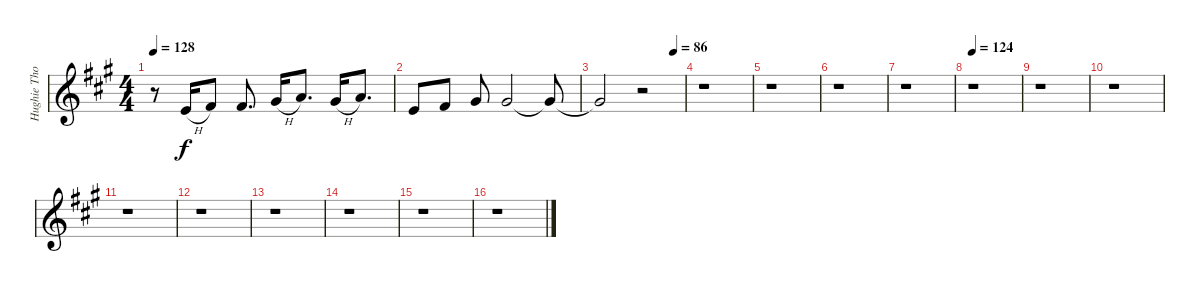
\track ("Hughie Thomasson Vocals" "Hughie Tho") {instrument violin}
\staff {score}
\tuning (E4 B3 G3 D3 A2 E2) {hide}
\ts (4 4)
\tempo 128
\clef g2
\ks a
r.8{dy f} 9.3{h}.16 11.3.8 11.3.8{d} 9.2{h}.16 10.2.8{d} 9.2{h}.16 10.2.8{d} |
9.3.8 11.3.8 9.2.8 9.2.2{volume 0} 9.2{t}.8 |
\tempo (86 0.875)
9.2{t}.2 r.2 |
r.1 |
r.1 |
r.1 |
r.1 |
\tempo 124
r.1 |
r.1 |
r.1 |
r.1 |
r.1 |
r.1 |
r.1 |
r.1 |
r.1
